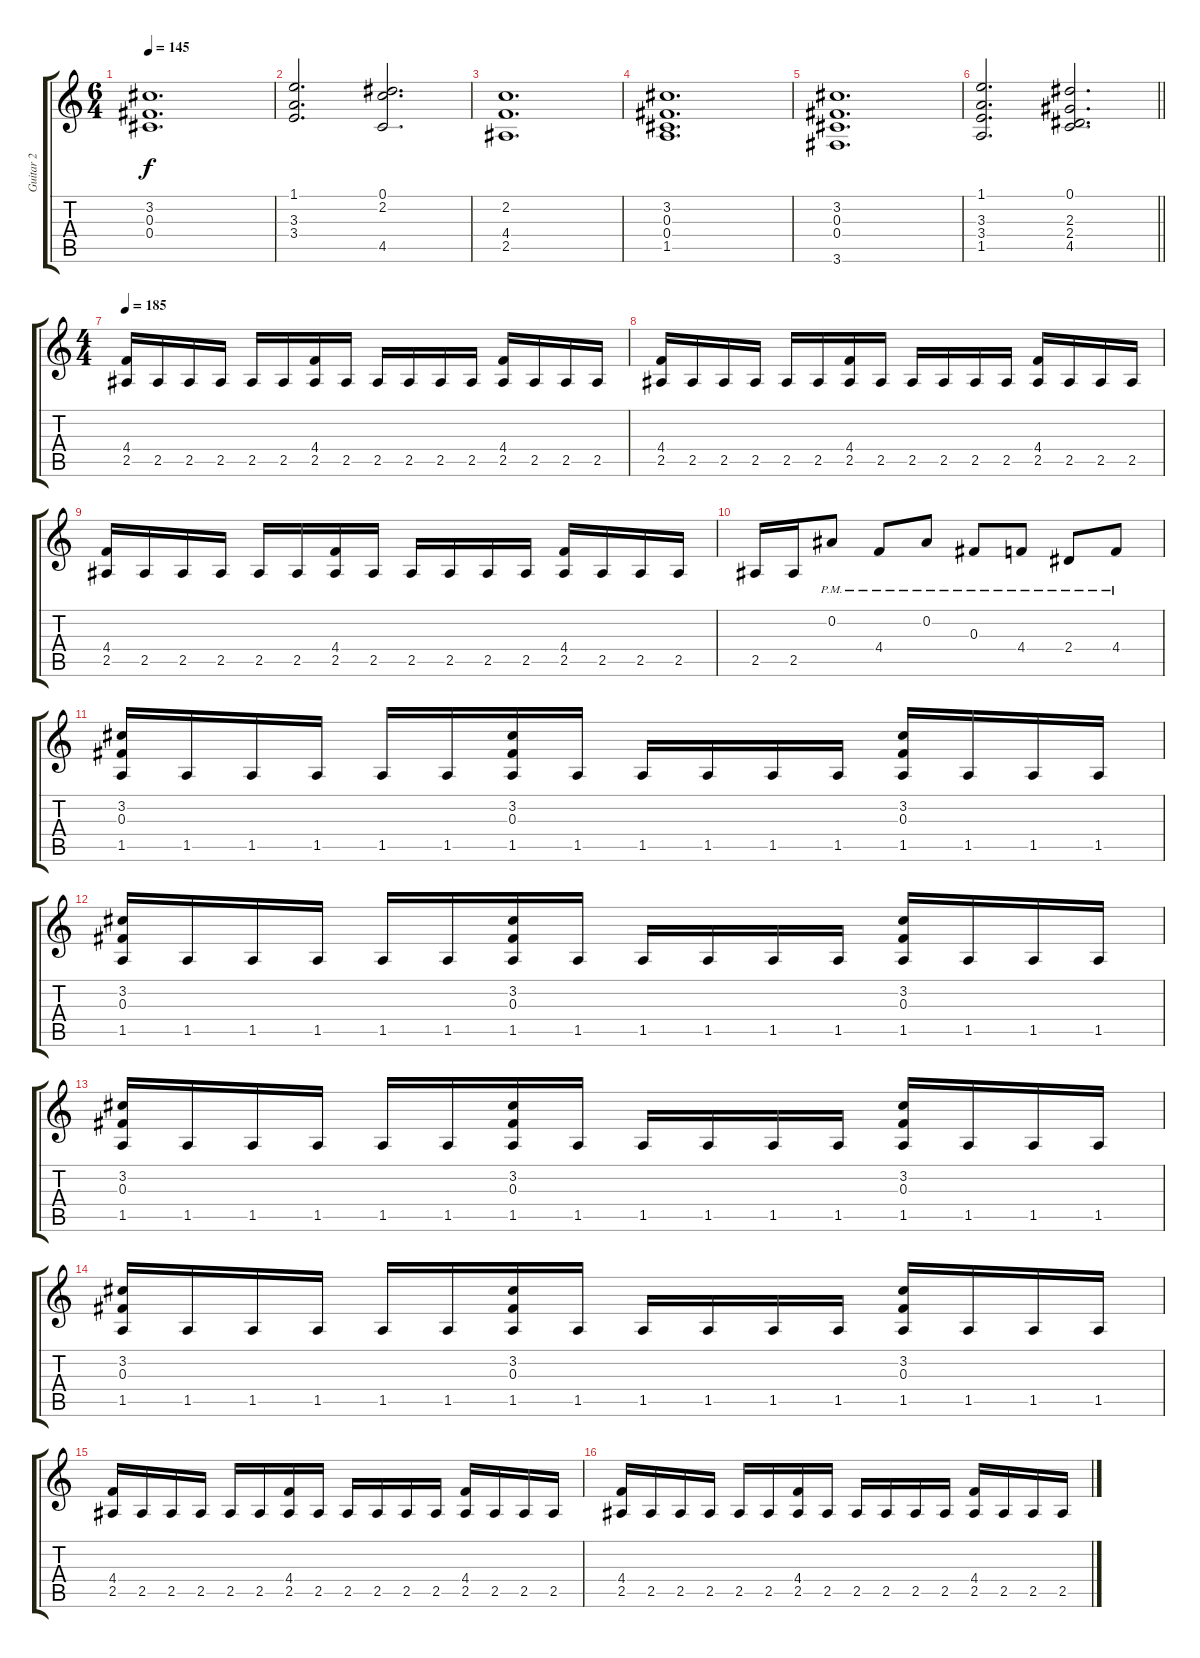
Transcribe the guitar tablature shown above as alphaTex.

\track ("Guitar 2" "Guitar 2") {instrument distortionguitar}
\staff {score tabs}
\tuning (Eb4 Bb3 Gb3 Db3 Ab2 Eb2) {hide}
\ts (6 4)
\tempo 145
\clef g2
\ks c
(3.2 0.3 0.4).1{d dy f} |
(1.1 3.3 3.4).2{d} (0.1 2.2 4.5).2{d} |
(2.2 4.4 2.5).1{d} |
(3.2 0.3 0.4 1.5).1{d} |
(3.2 0.3 0.4 3.6).1{d} |
\barLineRight lightlight
(1.1 3.3 3.4 1.5).2{d} (0.1 2.3 2.4 4.5).2{d} |
\ts (4 4)
\tempo 185
(4.4 2.5).16 2.5.16 2.5.16 2.5.16 2.5.16 2.5.16 (4.4 2.5).16 2.5.16 2.5.16 2.5.16 2.5.16 2.5.16 (4.4 2.5).16 2.5.16 2.5.16 2.5.16 |
(4.4 2.5).16 2.5.16 2.5.16 2.5.16 2.5.16 2.5.16 (4.4 2.5).16 2.5.16 2.5.16 2.5.16 2.5.16 2.5.16 (4.4 2.5).16 2.5.16 2.5.16 2.5.16 |
(4.4 2.5).16 2.5.16 2.5.16 2.5.16 2.5.16 2.5.16 (4.4 2.5).16 2.5.16 2.5.16 2.5.16 2.5.16 2.5.16 (4.4 2.5).16 2.5.16 2.5.16 2.5.16 |
2.5.16 2.5.16 0.2{pm}.8 4.4{pm}.8 0.2{pm}.8 0.3{pm}.8 4.4{pm}.8 2.4{pm}.8 4.4{pm}.8 |
(3.2 0.3 1.5).16 1.5.16 1.5.16 1.5.16 1.5.16 1.5.16 (3.2 0.3 1.5).16 1.5.16 1.5.16 1.5.16 1.5.16 1.5.16 (3.2 0.3 1.5).16 1.5.16 1.5.16 1.5.16 |
(3.2 0.3 1.5).16 1.5.16 1.5.16 1.5.16 1.5.16 1.5.16 (3.2 0.3 1.5).16 1.5.16 1.5.16 1.5.16 1.5.16 1.5.16 (3.2 0.3 1.5).16 1.5.16 1.5.16 1.5.16 |
(3.2 0.3 1.5).16 1.5.16 1.5.16 1.5.16 1.5.16 1.5.16 (3.2 0.3 1.5).16 1.5.16 1.5.16 1.5.16 1.5.16 1.5.16 (3.2 0.3 1.5).16 1.5.16 1.5.16 1.5.16 |
(3.2 0.3 1.5).16 1.5.16 1.5.16 1.5.16 1.5.16 1.5.16 (3.2 0.3 1.5).16 1.5.16 1.5.16 1.5.16 1.5.16 1.5.16 (3.2 0.3 1.5).16 1.5.16 1.5.16 1.5.16 |
(4.4 2.5).16 2.5.16 2.5.16 2.5.16 2.5.16 2.5.16 (4.4 2.5).16 2.5.16 2.5.16 2.5.16 2.5.16 2.5.16 (4.4 2.5).16 2.5.16 2.5.16 2.5.16 |
(4.4 2.5).16 2.5.16 2.5.16 2.5.16 2.5.16 2.5.16 (4.4 2.5).16 2.5.16 2.5.16 2.5.16 2.5.16 2.5.16 (4.4 2.5).16 2.5.16 2.5.16 2.5.16
